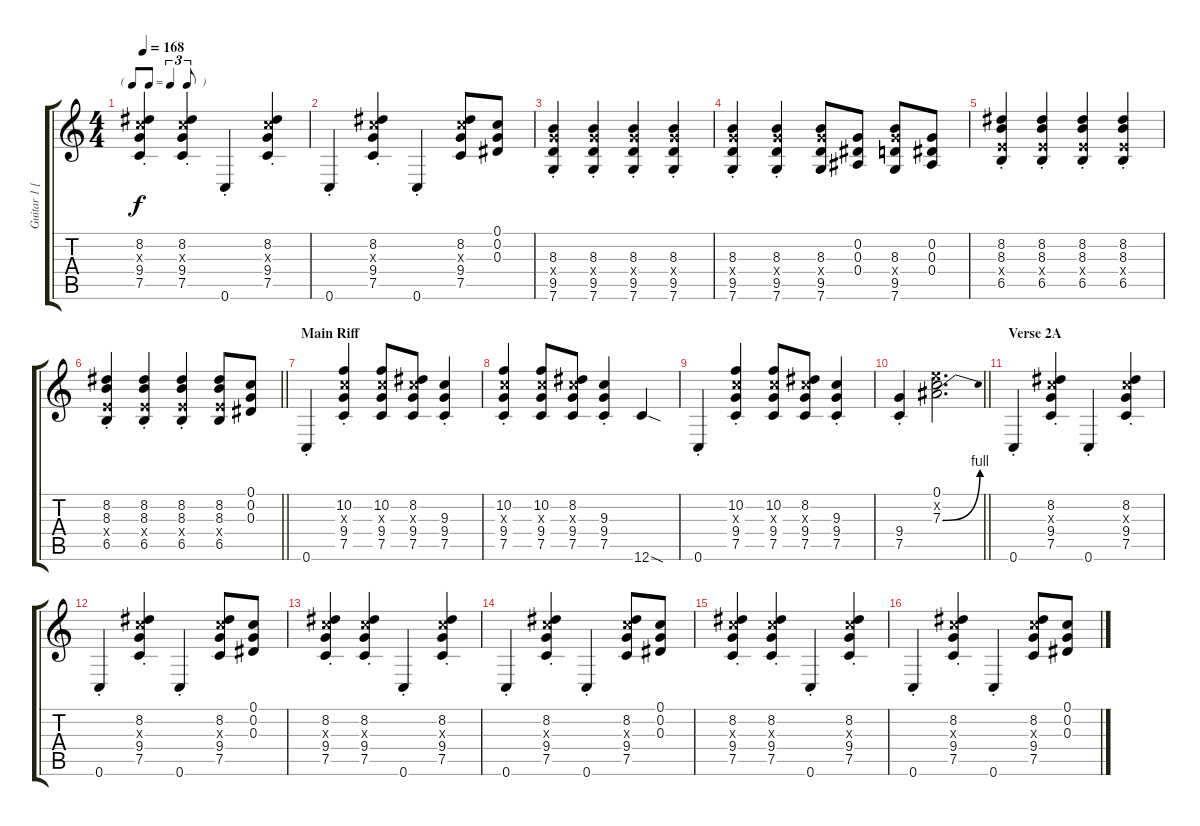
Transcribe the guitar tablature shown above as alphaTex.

\track ("Guitar 1 [Josh Homme]" "Guitar 1 [") {instrument overdrivenguitar}
\staff {score tabs}
\tuning (C4 G3 Eb3 Bb2 F2 C2) {hide}
\ts (4 4)
\tf triplet8th
\tempo 168
\clef g2
\ks c
(8.2{st} 9.3{x} 9.4{st} 7.5{st}).4{dy f} (8.2{st} 9.3{x} 9.4{st} 7.5{st}).4 0.6{st}.4 (8.2{st} 9.3{x} 9.4{st} 7.5{st}).4 |
0.6{st}.4 (8.2{st} 9.3{x} 9.4{st} 7.5{st}).4 0.6{st}.4 (8.2 9.3{x} 9.4 7.5).8 (0.1 0.2 0.3).8 |
(8.3{st} 9.4{x} 9.5{st} 7.6{st}).4 (8.3{st} 9.4{x} 9.5{st} 7.6{st}).4 (8.3{st} 9.4{x} 9.5{st} 7.6{st}).4 (8.3{st} 9.4{x} 9.5{st} 7.6{st}).4 |
(8.3{st} 9.4{x} 9.5{st} 7.6{st}).4 (8.3{st} 9.4{x} 9.5{st} 7.6{st}).4 (8.3 9.4{x} 9.5 7.6).8 (0.2 0.3 0.4).8 (8.3 9.4{x} 9.5 7.6).8 (0.2 0.3 0.4).8 |
(8.2{st} 8.3{st} 6.4{x} 6.5{st}).4 (8.2{st} 8.3{st} 6.4{x} 6.5{st}).4 (8.2{st} 8.3{st} 6.4{x} 6.5{st}).4 (8.2{st} 8.3{st} 6.4{x} 6.5{st}).4 |
\barLineRight lightlight
(8.2{st} 8.3{st} 6.4{x} 6.5{st}).4 (8.2{st} 8.3{st} 6.4{x} 6.5{st}).4 (8.2{st} 8.3{st} 6.4{x} 6.5{st}).4 (8.2 8.3 6.4{x} 6.5).8 (0.1 0.2 0.3).8 |
\section ("" "Main Riff")
0.6{st}.4 (10.2{st} 9.3{x} 9.4{st} 7.5{st}).4 (10.2 9.3{x} 9.4 7.5).8 (8.2 9.3{x} 9.4 7.5).8 (9.3{st} 9.4{st} 7.5{st}).4 |
(10.2{st} 9.3{x} 9.4{st} 7.5{st}).4 (10.2 9.3{x} 9.4 7.5).8 (8.2 9.3{x} 9.4 7.5).8 (9.3{st} 9.4{st} 7.5{st}).4 12.6{sod}.4 |
0.6{st}.4 (10.2{st} 9.3{x} 9.4{st} 7.5{st}).4 (10.2 9.3{x} 9.4 7.5).8 (8.2 9.3{x} 9.4 7.5).8 (9.3{st} 9.4{st} 7.5{st}).4 |
\barLineRight lightlight
(9.4{st} 7.5{st}).4 (0.1 9.2{x} 7.3{be (bend 0 0 60 4)}).2{d} |
\section ("" "Verse 2A")
0.6{st}.4 (8.2{st} 9.3{x} 9.4{st} 7.5{st}).4 0.6{st}.4 (8.2{st} 9.3{x} 9.4{st} 7.5{st}).4 |
0.6{st}.4 (8.2{st} 9.3{x} 9.4{st} 7.5{st}).4 0.6{st}.4 (8.2 9.3{x} 9.4 7.5).8 (0.1 0.2 0.3).8 |
(8.2{st} 9.3{x} 9.4{st} 7.5{st}).4 (8.2{st} 9.3{x} 9.4{st} 7.5{st}).4 0.6{st}.4 (8.2{st} 9.3{x} 9.4{st} 7.5{st}).4 |
0.6{st}.4 (8.2{st} 9.3{x} 9.4{st} 7.5{st}).4 0.6{st}.4 (8.2 9.3{x} 9.4 7.5).8 (0.1 0.2 0.3).8 |
(8.2{st} 9.3{x} 9.4{st} 7.5{st}).4 (8.2{st} 9.3{x} 9.4{st} 7.5{st}).4 0.6{st}.4 (8.2{st} 9.3{x} 9.4{st} 7.5{st}).4 |
0.6{st}.4 (8.2{st} 9.3{x} 9.4{st} 7.5{st}).4 0.6{st}.4 (8.2 9.3{x} 9.4 7.5).8 (0.1 0.2 0.3).8
